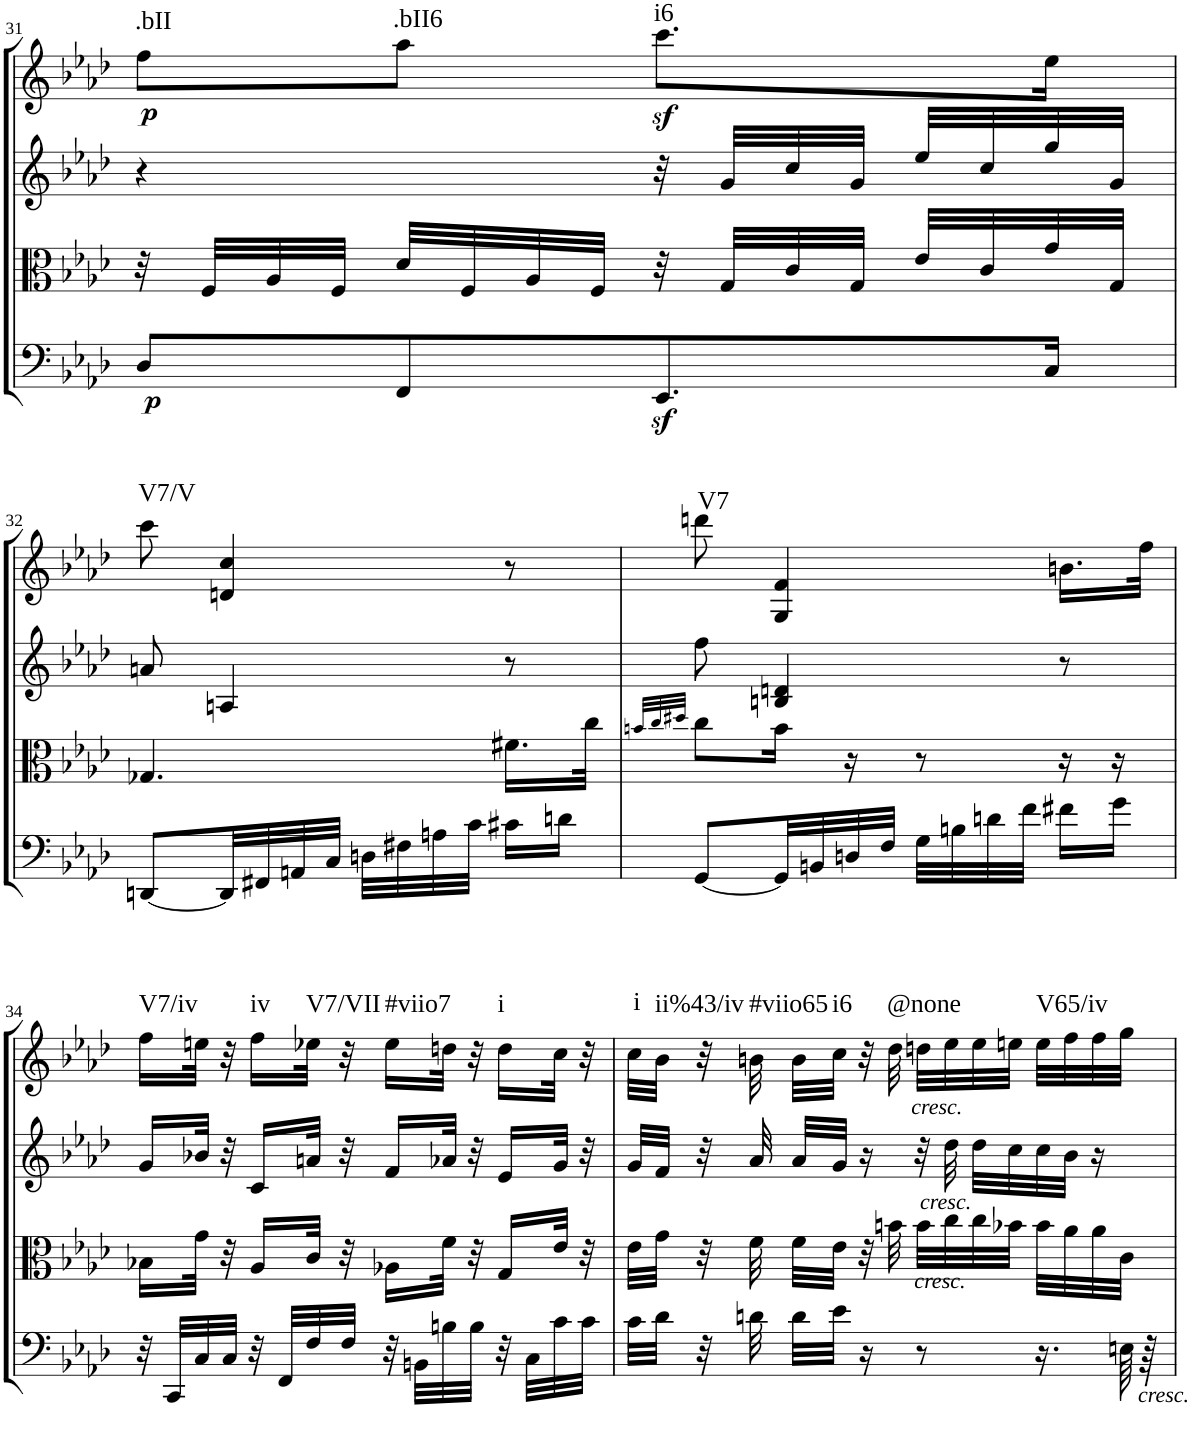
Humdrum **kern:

**kern	**dynam	**kern	**kern	**kern	**dynam	**harte
*part4	*part4	*part3	*part2	*part1	*part1	*part1
*staff4	*staff4	*staff3	*staff2	*staff1	*staff1	*
*I"Cello	*	*I"Viola	*I"2nd Violin	*I"1st Violin	*	*
*	*	*I'Vla	*I'Vln	*I'Vln	*	*
!!LO:PB:g=z
*clefF4	*	*clefC3	*clefG2	*clefG2	*	*
*k[b-e-a-d-]	*	*k[b-e-a-d-]	*k[b-e-a-d-]	*k[b-e-a-d-]	*	*
*f:	*	*f:	*f:	*f:	*	*
*M2/4	*	*M2/4	*M2/4	*M2/4	*	*
=31	=31	=31	=31	=31	=31	=31
!	!LO:DY:b	!	!	!	!LO:DY:b	!LO:H:kt=.bII
8D-/L	p	32r	4r	8ff\L	p	N
.	.	32F/LLL	.	.	.	.
.	.	32A-/	.	.	.	.
.	.	32F/JJJ	.	.	.	.
!	!	!	!	!	!	!LO:H:kt=.bII6
8FF/	.	32d-/LLL	.	8aa-\J	.	N
.	.	32F/	.	.	.	.
.	.	32A-/	.	.	.	.
.	.	32F/JJJ	.	.	.	.
!	!	!	!	!	!LO:DY:b	!LO:H:kt=i6
8.EE-z</	.	32r	32r	8.ccc\L	sf	N
.	.	32G/LLL	32g/LLL	.	.	.
.	.	32c/	32cc/	.	.	.
.	.	32G/JJJ	32g/JJJ	.	.	.
.	.	32e-/LLL	32ee-/LLL	.	.	.
.	.	32c/	32cc/	.	.	.
16C/Jk	.	32g/	32gg/	16ee-\Jk	.	.
.	.	32G/JJJ	32g/JJJ	.	.	.
!!LO:LB:g=z
=32	=32	=32	=32	=32	=32	=32
!	!	!	!	!	!	!LO:H:kt=V7/V
[8DDn/L	.	4.G-X/	8an/	8ccc\	.	N
32DD/LL]	.	.	4An/	4dn/ 4cc/	.	.
32FF#X/	.	.	.	.	.	.
32AAn/	.	.	.	.	.	.
32C/JJJ	.	.	.	.	.	.
32Dn\LLL	.	.	.	.	.	.
32F#X\	.	.	.	.	.	.
32An\	.	.	.	.	.	.
32c\JJJ	.	.	.	.	.	.
16c#X\LL	.	16.f#X\LL	8r	8r	.	.
16dn\JJ	.	.	.	.	.	.
.	.	32cc\JJk	.	.	.	.
=33	=33	=33	=33	=33	=33	=33
.	.	32qbn/LLL	.	.	.	.
.	.	32qcc/	.	.	.	.
.	.	32qdd#X/JJJ	.	.	.	.
!	!	!	!	!	!	!LO:H:kt=V7
[8GG/L	.	8cc\L	8ff\	8dddn\	.	N
32GG/LL]	.	16b\Jk	4Bn/ 4dn/	4G/ 4f/	.	.
32BBn/	.	.	.	.	.	.
32Dn/	.	16r	.	.	.	.
32F/JJJ	.	.	.	.	.	.
32G\LLL	.	8r	.	.	.	.
32Bn\	.	.	.	.	.	.
32dn\	.	.	.	.	.	.
32f\JJJ	.	.	.	.	.	.
16f#X\LL	.	16r	8r	16.bn\LL	.	.
16g\JJ	.	16r	.	.	.	.
.	.	.	.	32ff\JJk	.	.
!!LO:LB:g=z
=34	=34	=34	=34	=34	=34	=34
!	!	!	!	!	!	!LO:H:kt=V7/iv
32r	.	16B-X\LL	16g/LL	16ff\LL	.	N
32CC/LLL	.	.	.	.	.	.
32C/	.	32g\JJk	32b-X/JJk	32een\JJk	.	.
32C/JJJ	.	32r	32r	32r	.	.
!	!	!	!	!	!	!LO:H:kt=iv
32r	.	16A-/LL	16c/LL	16ff\LL	.	N
32FF/LLL	.	.	.	.	.	.
!	!	!	!	!	!	!LO:H:kt=V7/VII
32F/	.	32c/JJk	32an/JJk	32ee-X\JJk	.	N
32F/JJJ	.	32r	32r	32r	.	.
!	!	!	!	!	!	!LO:H:kt=#viio7
32r	.	16A-X\LL	16f/LL	16ee-\LL	.	N
32BBn\LLL	.	.	.	.	.	.
32Bn\	.	32f\JJk	32a-X/JJk	32ddn\JJk	.	.
32B\JJJ	.	32r	32r	32r	.	.
!	!	!	!	!	!	!LO:H:kt=i
32r	.	16G/LL	16e-/LL	16dd\LL	.	N
32C\LLL	.	.	.	.	.	.
32c\	.	32e-/JJk	32g/JJk	32cc\JJk	.	.
32c\JJJ	.	32r	32r	32r	.	.
=35	=35	=35	=35	=35	=35	=35
!	!	!	!	!	!	!LO:H:kt=i
32c\LLL	.	32e-\LLL	32g/LLL	32cc\LLL	.	N
!	!	!	!	!	!	!LO:H:kt=ii%43/iv
32d-\JJJ	.	32g\JJJ	32f/JJJ	32b-\JJJ	.	N
32r	.	32r	32r	32r	.	.
!	!	!	!	!	!	!LO:H:kt=#viio65
32dn\	.	32f\	32a-/	32bn\	.	N
32d\LLL	.	32f\LLL	32a-/LLL	32b\LLL	.	.
!	!	!	!	!	!	!LO:H:kt=i6
32e-\JJJ	.	32e-\JJJ	32g/JJJ	32cc\JJJ	.	N
16r	.	32r	16r	32r	.	.
!	!	!	!	!	!	!LO:H:kt=@none
.	.	32bn\	.	32dd-\	.	N
!	!	!	!LO:TX:a:i:t=cresc.	!	!	!
!	!	!LO:TX:a:i:t=cresc.	!	!	!	!
8r	.	32b\LLL	32r	32ddn\LLL	.	.
.	.	32cc\	32dd-\	32ee-\	.	.
!	!	!	!LO:TX:b:i:t=cresc.	!	!	!
.	.	32cc\	32dd-\LLL	32ee-\	.	.
.	.	32b-X\JJJ	32cc\	32een\JJJ	.	.
!	!	!	!	!	!	!LO:H:kt=V65/iv
16.r	.	32b-\LLL	32cc\	32ee\LLL	.	N
.	.	32a-\	32b-\JJJ	32ff\	.	.
.	.	32a-\	16r	32ff\	.	.
!LO:TX:b:i:t=cresc.	!	!	!	!	!	!
64En\	.	32c\JJJ	.	32gg\JJJ	.	.
64r	.	.	.	.	.	.
=	=	=	=	=	=	=
*-	*-	*-	*-	*-	*-	*-
